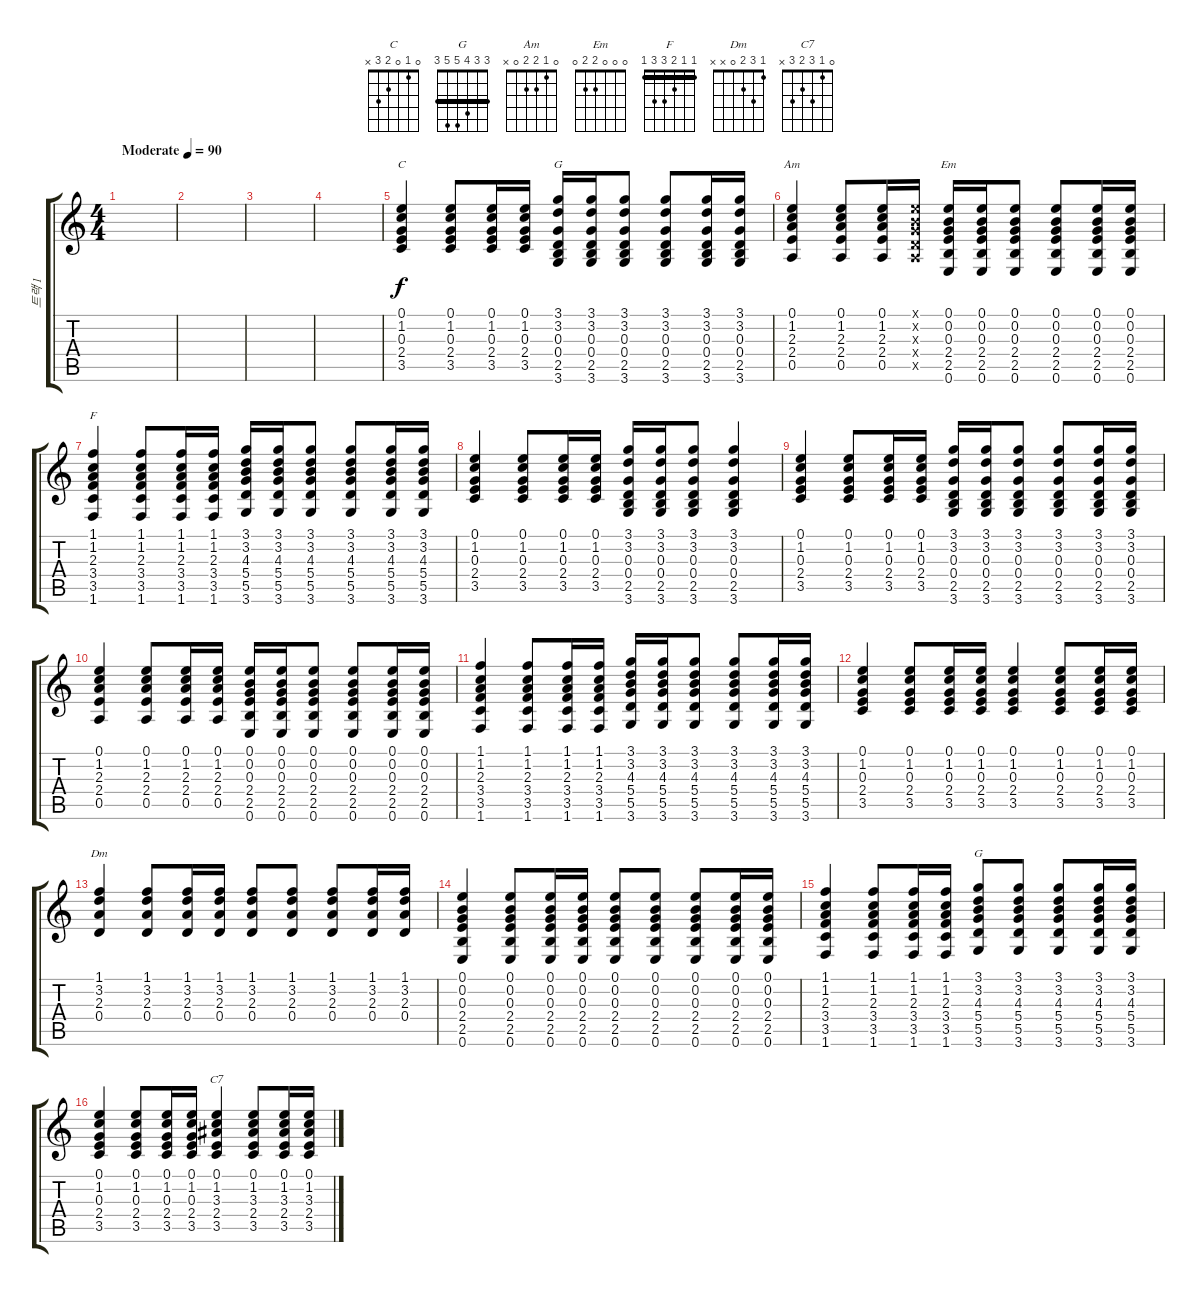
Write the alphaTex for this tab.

\track ("트랙 1" "트랙 1") {instrument electricguitarclean}
\staff {score tabs}
\tuning (E4 B3 G3 D3 A2 E2) {hide}
\chord ("C" 0 1 0 2 3 x)
\chord ("G" 3 3 0 0 2 3) {barre 3}
\chord ("Am" 0 1 2 2 0 x)
\chord ("Em" 0 0 0 2 2 0)
\chord ("F" 1 1 2 3 3 1) {barre 1}
\chord ("Dm" 1 3 2 0 x x)
\chord ("G" 3 3 4 5 5 3) {barre 3}
\chord ("C7" 0 1 3 2 3 x)
\ts (4 4)
\tempo (90 "Moderate")
\clef g2
\ks c
|
|
|
|
(0.1 1.2 0.3 2.4 3.5).4{ch "C"} (0.1 1.2 0.3 2.4 3.5).8 (0.1 1.2 0.3 2.4 3.5).16 (0.1 1.2 0.3 2.4 3.5).16 (3.1 3.2 0.3 0.4 2.5 3.6).16{ch "G"} (3.1 3.2 0.3 0.4 2.5 3.6).16 (3.1 3.2 0.3 0.4 2.5 3.6).8 (3.1 3.2 0.3 0.4 2.5 3.6).8 (3.1 3.2 0.3 0.4 2.5 3.6).16 (3.1 3.2 0.3 0.4 2.5 3.6).16 |
(0.1 1.2 2.3 2.4 0.5).4{ch "Am"} (0.1 1.2 2.3 2.4 0.5).8 (0.1 1.2 2.3 2.4 0.5).16 (0.1{x} 0.2{x} 0.3{x} 0.4{x} 0.5{x}).16 (0.1 0.2 0.3 2.4 2.5 0.6).16{ch "Em"} (0.1 0.2 0.3 2.4 2.5 0.6).16 (0.1 0.2 0.3 2.4 2.5 0.6).8 (0.1 0.2 0.3 2.4 2.5 0.6).8 (0.1 0.2 0.3 2.4 2.5 0.6).16 (0.1 0.2 0.3 2.4 2.5 0.6).16 |
(1.1 1.2 2.3 3.4 3.5 1.6).4{ch "F"} (1.1 1.2 2.3 3.4 3.5 1.6).8 (1.1 1.2 2.3 3.4 3.5 1.6).16 (1.1 1.2 2.3 3.4 3.5 1.6).16 (3.1 3.2 4.3 5.4 5.5 3.6).16 (3.1 3.2 4.3 5.4 5.5 3.6).16 (3.1 3.2 4.3 5.4 5.5 3.6).8 (3.1 3.2 4.3 5.4 5.5 3.6).8 (3.1 3.2 4.3 5.4 5.5 3.6).16 (3.1 3.2 4.3 5.4 5.5 3.6).16 |
(0.1 1.2 0.3 2.4 3.5).4 (0.1 1.2 0.3 2.4 3.5).8 (0.1 1.2 0.3 2.4 3.5).16 (0.1 1.2 0.3 2.4 3.5).16 (3.1 3.2 0.3 0.4 2.5 3.6).16 (3.1 3.2 0.3 0.4 2.5 3.6).16 (3.1 3.2 0.3 0.4 2.5 3.6).8 (3.1 3.2 0.3 0.4 2.5 3.6).4 |
(0.1 1.2 0.3 2.4 3.5).4 (0.1 1.2 0.3 2.4 3.5).8 (0.1 1.2 0.3 2.4 3.5).16 (0.1 1.2 0.3 2.4 3.5).16 (3.1 3.2 0.3 0.4 2.5 3.6).16 (3.1 3.2 0.3 0.4 2.5 3.6).16 (3.1 3.2 0.3 0.4 2.5 3.6).8 (3.1 3.2 0.3 0.4 2.5 3.6).8 (3.1 3.2 0.3 0.4 2.5 3.6).16 (3.1 3.2 0.3 0.4 2.5 3.6).16 |
(0.1 1.2 2.3 2.4 0.5).4 (0.1 1.2 2.3 2.4 0.5).8 (0.1 1.2 2.3 2.4 0.5).16 (0.1 1.2 2.3 2.4 0.5).16 (0.1 0.2 0.3 2.4 2.5 0.6).16 (0.1 0.2 0.3 2.4 2.5 0.6).16 (0.1 0.2 0.3 2.4 2.5 0.6).8 (0.1 0.2 0.3 2.4 2.5 0.6).8 (0.1 0.2 0.3 2.4 2.5 0.6).16 (0.1 0.2 0.3 2.4 2.5 0.6).16 |
(1.1 1.2 2.3 3.4 3.5 1.6).4 (1.1 1.2 2.3 3.4 3.5 1.6).8 (1.1 1.2 2.3 3.4 3.5 1.6).16 (1.1 1.2 2.3 3.4 3.5 1.6).16 (3.1 3.2 4.3 5.4 5.5 3.6).16 (3.1 3.2 4.3 5.4 5.5 3.6).16 (3.1 3.2 4.3 5.4 5.5 3.6).8 (3.1 3.2 4.3 5.4 5.5 3.6).8 (3.1 3.2 4.3 5.4 5.5 3.6).16 (3.1 3.2 4.3 5.4 5.5 3.6).16 |
(0.1 1.2 0.3 2.4 3.5).4 (0.1 1.2 0.3 2.4 3.5).8 (0.1 1.2 0.3 2.4 3.5).16 (0.1 1.2 0.3 2.4 3.5).16 (0.1 1.2 0.3 2.4 3.5).4 (0.1 1.2 0.3 2.4 3.5).8 (0.1 1.2 0.3 2.4 3.5).16 (0.1 1.2 0.3 2.4 3.5).16 |
(1.1 3.2 2.3 0.4).4{ch "Dm"} (1.1 3.2 2.3 0.4).8 (1.1 3.2 2.3 0.4).16 (1.1 3.2 2.3 0.4).16 (1.1 3.2 2.3 0.4).8 (1.1 3.2 2.3 0.4).8 (1.1 3.2 2.3 0.4).8 (1.1 3.2 2.3 0.4).16 (1.1 3.2 2.3 0.4).16 |
(0.1 0.2 0.3 2.4 2.5 0.6).4 (0.1 0.2 0.3 2.4 2.5 0.6).8 (0.1 0.2 0.3 2.4 2.5 0.6).16 (0.1 0.2 0.3 2.4 2.5 0.6).16 (0.1 0.2 0.3 2.4 2.5 0.6).8 (0.1 0.2 0.3 2.4 2.5 0.6).8 (0.1 0.2 0.3 2.4 2.5 0.6).8 (0.1 0.2 0.3 2.4 2.5 0.6).16 (0.1 0.2 0.3 2.4 2.5 0.6).16 |
(1.1 1.2 2.3 3.4 3.5 1.6).4 (1.1 1.2 2.3 3.4 3.5 1.6).8 (1.1 1.2 2.3 3.4 3.5 1.6).16 (1.1 1.2 2.3 3.4 3.5 1.6).16 (3.1 3.2 4.3 5.4 5.5 3.6).8{ch "G"} (3.1 3.2 4.3 5.4 5.5 3.6).8 (3.1 3.2 4.3 5.4 5.5 3.6).8 (3.1 3.2 4.3 5.4 5.5 3.6).16 (3.1 3.2 4.3 5.4 5.5 3.6).16 |
(0.1 1.2 0.3 2.4 3.5).4 (0.1 1.2 0.3 2.4 3.5).8 (0.1 1.2 0.3 2.4 3.5).16 (0.1 1.2 0.3 2.4 3.5).16 (0.1 1.2 3.3 2.4 3.5).4{ch "C7"} (0.1 1.2 3.3 2.4 3.5).8 (0.1 1.2 3.3 2.4 3.5).16 (0.1 1.2 3.3 2.4 3.5).16
